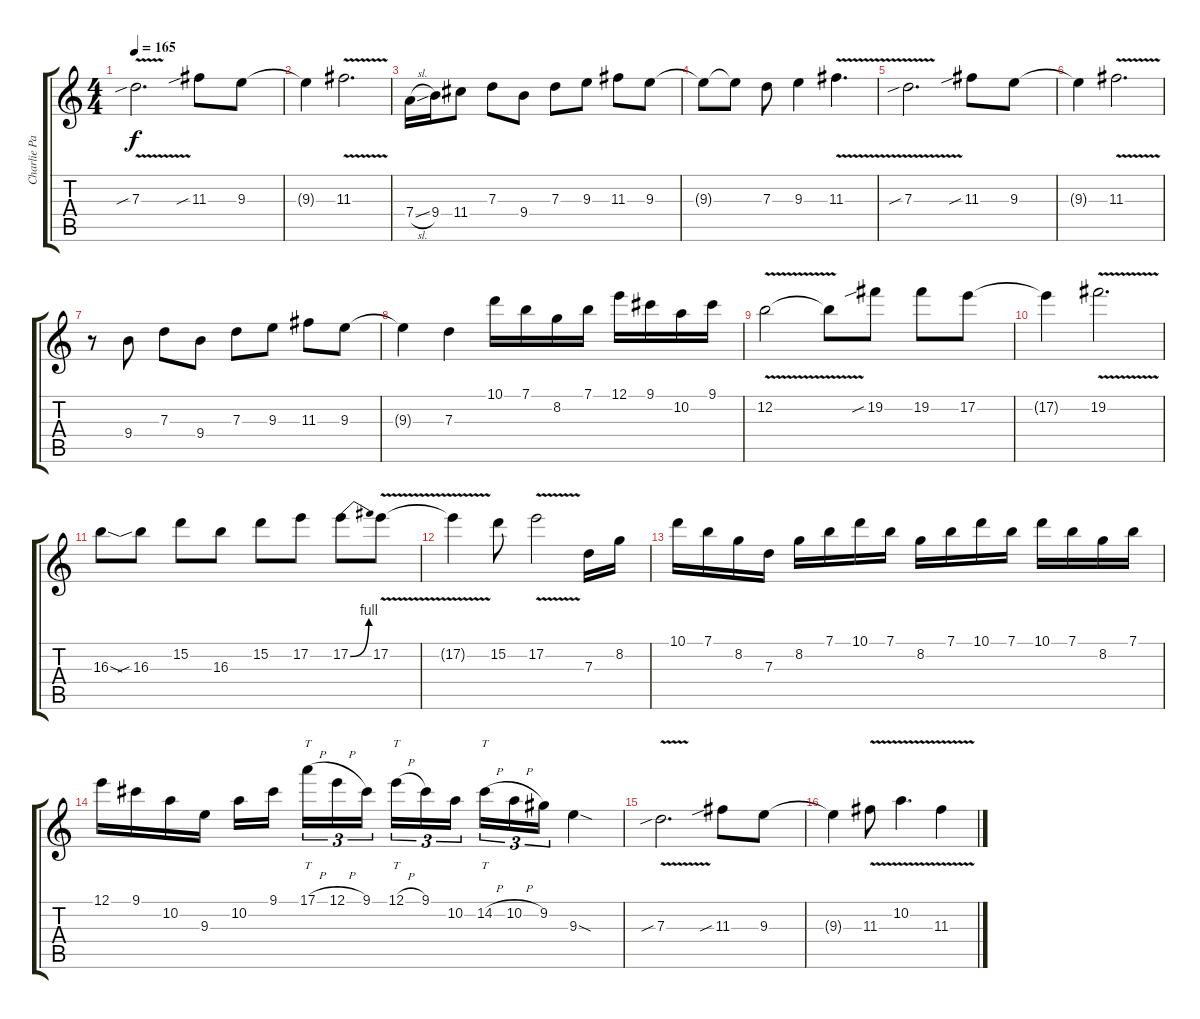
\track ("Charlie Parra Del Riego" "Charlie Pa") {instrument distortionguitar}
\staff {score tabs}
\tuning (E4 B3 G3 D3 A2 E2) {hide}
\ts (4 4)
\tempo 165
\clef g2
\ks c
7.3{v sib}.2{d dy f} 11.3{sib}.8 9.3.8 |
9.3{t}.4 11.3{v}.2{d} |
7.4{sl}.16 9.4.16 11.4.8 7.3.8 9.4.8 7.3.8 9.3.8 11.3.8 9.3.8 |
9.3{t}.8 9.3{t}.8 7.3.8 9.3.4 11.3{v}.4{d} |
7.3{v sib}.2{d} 11.3{sib}.8 9.3.8 |
9.3{t}.4 11.3{v}.2{d} |
r.8 9.4.8 7.3.8 9.4.8 7.3.8 9.3.8 11.3.8 9.3.8 |
9.3{t}.4 7.3.4 10.1.16 7.1.16 8.2.16 7.1.16 12.1.16 9.1.16 10.2.16 9.1.16 |
12.2{v}.2 12.2{t}.8 19.2{sib}.8 19.2.8 17.2.8 |
17.2{t}.4 19.2{v}.2{d} |
16.3{sod}.8 16.3{sib}.8 15.2.8 16.3.8 15.2.8 17.2.8 17.2{be (bend 0 0 60 4)}.8 17.2{v}.8 |
17.2{t}.4 15.2.8 17.2{v}.2 7.3.16 8.2.16 |
10.1.16 7.1.16 8.2.16 7.3.16 8.2.16 7.1.16 10.1.16 7.1.16 8.2.16 7.1.16 10.1.16 7.1.16 10.1.16 7.1.16 8.2.16 7.1.16 |
12.1.16 9.1.16 10.2.16 9.3.16 10.2.16 9.1.16{beam splitsecondary} 17.1{h}.16{tt tu (3 2)} 12.1{h}.16{tu (3 2)} 9.1.16{tu (3 2)} 12.1{h}.16{tt tu (3 2)} 9.1.16{tu (3 2)} 10.2.16{tu (3 2) beam splitsecondary} 14.2{h}.16{tt tu (3 2)} 10.2{h}.16{tu (3 2)} 9.2.16{tu (3 2)} 9.3{sod}.4 |
7.3{v sib}.2{d} 11.3{sib}.8 9.3.8 |
9.3{t}.4 11.3{v}.8 10.2{v}.4{d} 11.3{v}.4
